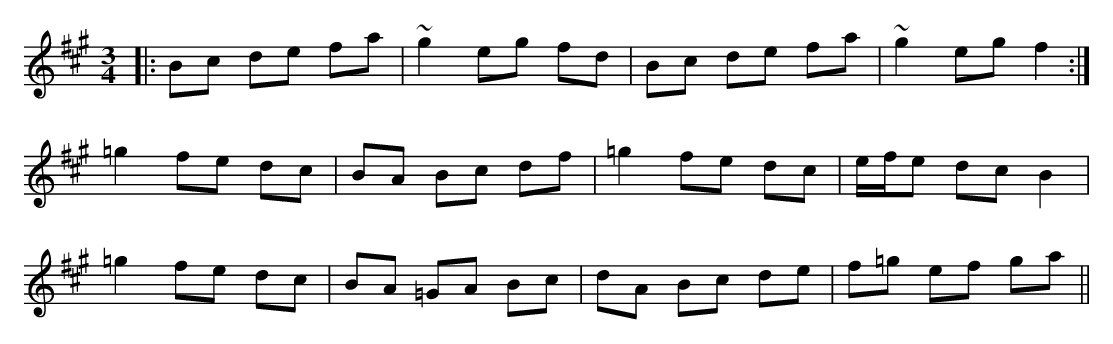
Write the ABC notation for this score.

X:1
M:3/4
K:Bdor
|:Bc de fa|~g2 eg fd|Bc de fa|~g2 eg f2:|
=g2 fe dc|BA Bc df|=g2 fe dc|e/f/e dc B2|
=g2 fe dc|BA =GA Bc|dA Bc de|f=g ef ga||
